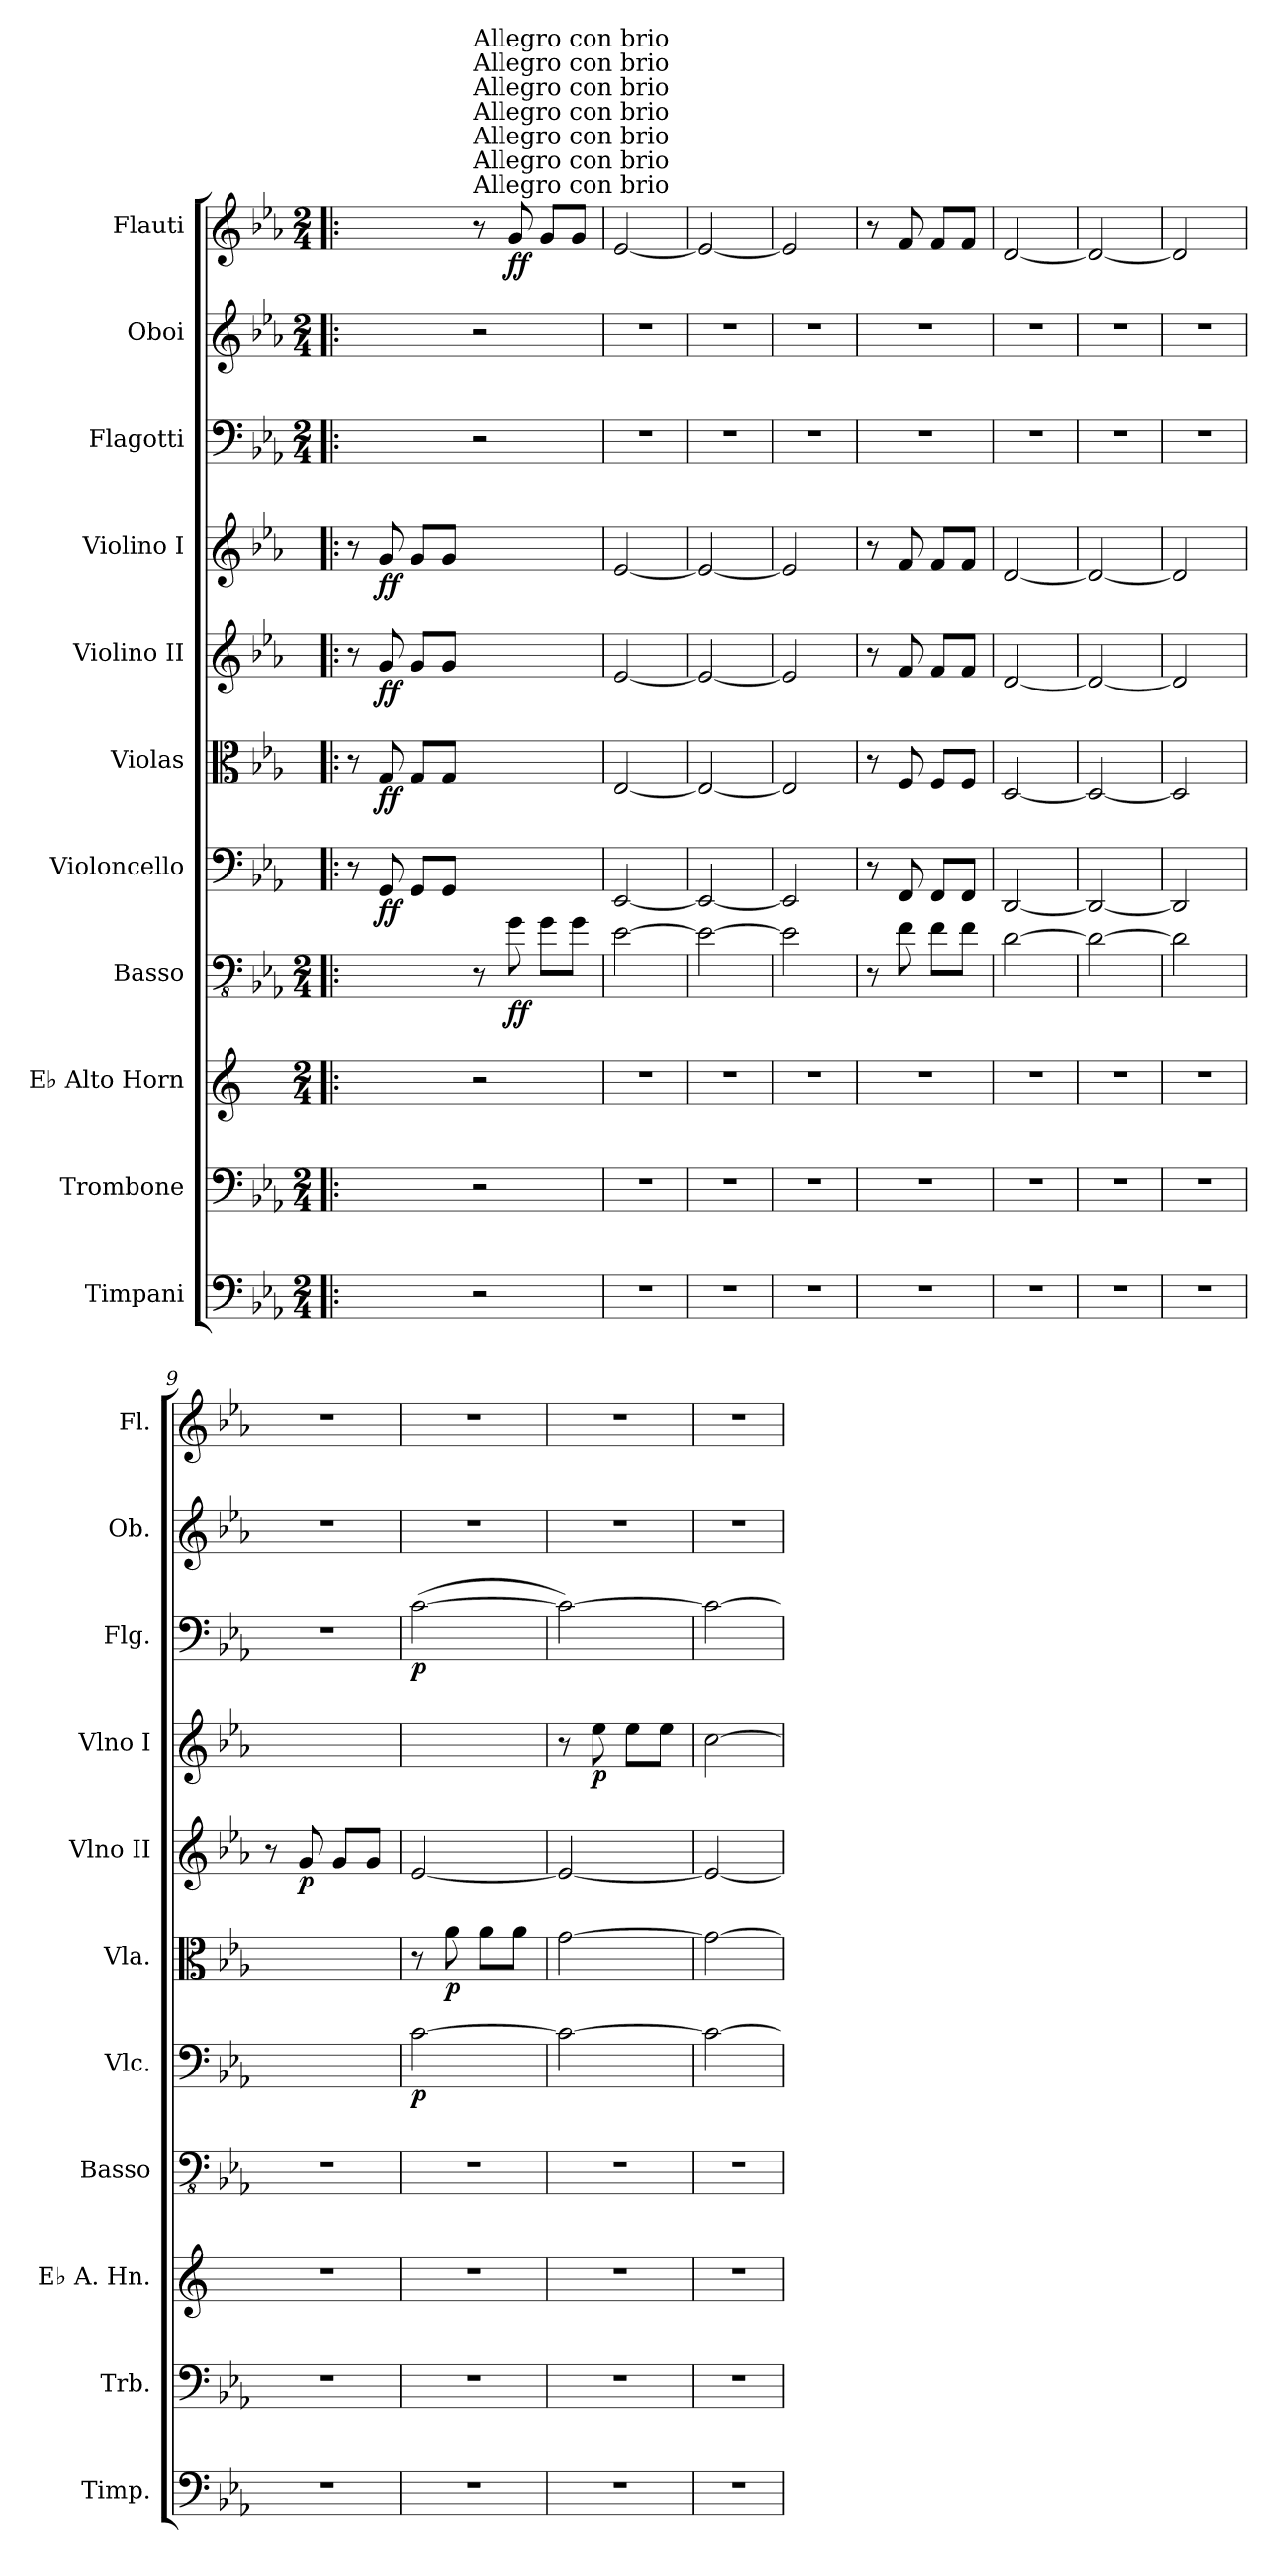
**kern	**kern	**kern	**kern	**dynam	**kern	**dynam	**kern	**dynam	**kern	**dynam	**kern	**dynam	**kern	**dynam	**kern	**kern	**dynam
*part11	*part10	*part9	*part8	*part8	*part7	*part7	*part6	*part6	*part5	*part5	*part4	*part4	*part3	*part3	*part2	*part1	*part1
*staff11	*staff10	*staff9	*staff8	*staff8	*staff7	*staff7	*staff6	*staff6	*staff5	*staff5	*staff4	*staff4	*staff3	*staff3	*staff2	*staff1	*staff1
*I"Timpani	*I"Trombone	*I"E♭ Alto Horn	*I"Basso	*	*I"Violoncello	*	*I"Violas	*	*I"Violino II	*	*I"Violino I	*	*I"Flagotti	*	*I"Oboi	*I"Flauti	*
*I'Timp.	*I'Trb.	*I'E♭ A. Hn.	*I'Basso	*	*I'Vlc.	*	*I'Vla.	*	*I'Vlno II	*	*I'Vlno I	*	*I'Flg.	*	*I'Ob.	*I'Fl.	*
*clefF4	*clefF4	*clefG2	*clefFv4	*	*clefF4	*	*clefC3	*	*clefG2	*	*clefG2	*	*clefF4	*	*clefG2	*clefG2	*
*	*	*ITrd5c9	*ITrd7c12	*	*	*	*	*	*	*	*	*	*	*	*	*	*
*k[b-e-a-]	*k[b-e-a-]	*k[b-e-a-]	*k[b-e-a-]	*	*k[b-e-a-]	*	*k[b-e-a-]	*	*k[b-e-a-]	*	*k[b-e-a-]	*	*k[b-e-a-]	*	*k[b-e-a-]	*k[b-e-a-]	*
*E-:	*E-:	*E-:	*E-:	*	*E-:	*	*E-:	*	*E-:	*	*E-:	*	*E-:	*	*E-:	*E-:	*
*M2/4	*M2/4	*M2/4	*M2/4	*	*	*	*	*	*	*	*	*	*M2/4	*	*M2/4	*M2/4	*
=1!|:	=1!|:	=1!|:	=1!|:	=1!|:	=1!|:	=1!|:	=1!|:	=1!|:	=1!|:	=1!|:	=1!|:	=1!|:	=1!|:	=1!|:	=1!|:	=1!|:	=1!|:
1920%949ryy	1920%949ryy	1920%949ryy	1920%949ryy	.	8r	.	8r	.	8r	.	8r	.	1920%949ryy	.	1920%949ryy	1920%949ryy	.
!	!	!	!	!	!	!LO:DY:b	!	!LO:DY:b	!	!LO:DY:b	!	!LO:DY:b	!	!	!	!	!
.	.	.	.	.	8GG/	ff	8G/	ff	8g/	ff	8g/	ff	.	.	.	.	.
.	.	.	.	.	8GG/L	.	8G/L	.	8g/L	.	8g/L	.	.	.	.	.	.
.	.	.	.	.	8GG/J	.	8G/J	.	8g/J	.	8g/J	.	.	.	.	.	.
!	!	!	!	!	!	!	!	!	!	!	!	!	!	!	!	!LO:TX:a:t=Allegro con brio	!
!	!	!	!	!	!	!	!	!	!	!	!	!	!	!	!	!LO:TX:a:t=Allegro con brio	!
!	!	!	!	!	!	!	!	!	!	!	!	!	!	!	!	!LO:TX:a:t=Allegro con brio	!
!	!	!	!	!	!	!	!	!	!	!	!	!	!	!	!	!LO:TX:a:t=Allegro con brio	!
!	!	!	!	!	!	!	!	!	!	!	!	!	!	!	!	!LO:TX:a:t=Allegro con brio	!
!	!	!	!	!	!	!	!	!	!	!	!	!	!	!	!	!LO:TX:a:t=Allegro con brio	!
!	!	!	!	!	!	!	!	!	!	!	!	!	!	!	!	!LO:TX:a:t=Allegro con brio	!
2r	2r	2r	8r	.	.	.	.	.	.	.	.	.	2r	.	2r	8r	.
.	.	.	.	.	1920%949ryy	.	1920%949ryy	.	1920%949ryy	.	1920%949ryy	.	.	.	.	.	.
!	!	!	!	!LO:DY:b	!	!	!	!	!	!	!	!	!	!	!	!	!LO:DY:b
.	.	.	8GG\	ff	.	.	.	.	.	.	.	.	.	.	.	8g/	ff
.	.	.	8GG\L	.	.	.	.	.	.	.	.	.	.	.	.	8g/L	.
.	.	.	8GG\J	.	.	.	.	.	.	.	.	.	.	.	.	8g/J	.
=2	=2	=2	=2	=2	=2	=2	=2	=2	=2	=2	=2	=2	=2	=2	=2	=2	=2
2r	2r	2r	[2EE-\	.	[2EE-/	.	[2E-/	.	[2e-/	.	[2e-/	.	2r	.	2r	[2e-/	.
=3	=3	=3	=3	=3	=3	=3	=3	=3	=3	=3	=3	=3	=3	=3	=3	=3	=3
2r	2r	2r	2EE-\_	.	2EE-/_	.	2E-/_	.	2e-/_	.	2e-/_	.	2r	.	2r	2e-/_	.
=4	=4	=4	=4	=4	=4	=4	=4	=4	=4	=4	=4	=4	=4	=4	=4	=4	=4
2r	2r	2r	2EE-\]	.	2EE-/]	.	2E-/]	.	2e-/]	.	2e-/]	.	2r	.	2r	2e-/]	.
=5	=5	=5	=5	=5	=5	=5	=5	=5	=5	=5	=5	=5	=5	=5	=5	=5	=5
2r	2r	2r	8r	.	8r	.	8r	.	8r	.	8r	.	2r	.	2r	8r	.
.	.	.	8FF\	.	8FF/	.	8F/	.	8f/	.	8f/	.	.	.	.	8f/	.
.	.	.	8FF\L	.	8FF/L	.	8F/L	.	8f/L	.	8f/L	.	.	.	.	8f/L	.
.	.	.	8FF\J	.	8FF/J	.	8F/J	.	8f/J	.	8f/J	.	.	.	.	8f/J	.
=6	=6	=6	=6	=6	=6	=6	=6	=6	=6	=6	=6	=6	=6	=6	=6	=6	=6
2r	2r	2r	[2DD\	.	[2DD/	.	[2D/	.	[2d/	.	[2d/	.	2r	.	2r	[2d/	.
=7	=7	=7	=7	=7	=7	=7	=7	=7	=7	=7	=7	=7	=7	=7	=7	=7	=7
2r	2r	2r	2DD\_	.	2DD/_	.	2D/_	.	2d/_	.	2d/_	.	2r	.	2r	2d/_	.
=8	=8	=8	=8	=8	=8	=8	=8	=8	=8	=8	=8	=8	=8	=8	=8	=8	=8
2r	2r	2r	2DD\]	.	2DD/]	.	2D/]	.	2d/]	.	2d/]	.	2r	.	2r	2d/]	.
=9	=9	=9	=9	=9	=9	=9	=9	=9	=9	=9	=9	=9	=9	=9	=9	=9	=9
2r	2r	2r	2r	.	2r	.	2r	.	8r	.	2r	.	2r	.	2r	2r	.
!	!	!	!	!	!	!	!	!	!	!LO:DY:b	!	!	!	!	!	!	!
.	.	.	.	.	.	.	.	.	8g/	p	.	.	.	.	.	.	.
.	.	.	.	.	.	.	.	.	8g/L	.	.	.	.	.	.	.	.
.	.	.	.	.	.	.	.	.	8g/J	.	.	.	.	.	.	.	.
=10	=10	=10	=10	=10	=10	=10	=10	=10	=10	=10	=10	=10	=10	=10	=10	=10	=10
!	!	!	!	!	!	!LO:DY:b	!	!	!	!	!	!	!	!LO:DY:b	!	!	!
2r	2r	2r	2r	.	[2c\	p	8r	.	[2e-/	.	2r	.	([2c\	p	2r	2r	.
!	!	!	!	!	!	!	!	!LO:DY:b	!	!	!	!	!	!	!	!	!
.	.	.	.	.	.	.	8a-\	p	.	.	.	.	.	.	.	.	.
.	.	.	.	.	.	.	8a-\L	.	.	.	.	.	.	.	.	.	.
.	.	.	.	.	.	.	8a-\J	.	.	.	.	.	.	.	.	.	.
!!LO:PB:g=z
=11	=11	=11	=11	=11	=11	=11	=11	=11	=11	=11	=11	=11	=11	=11	=11	=11	=11
2r	2r	2r	2r	.	2c\_	.	[2g\	.	2e-/_	.	8r	.	2c\_)	.	2r	2r	.
!	!	!	!	!	!	!	!	!	!	!	!	!LO:DY:b	!	!	!	!	!
.	.	.	.	.	.	.	.	.	.	.	8ee-\	p	.	.	.	.	.
.	.	.	.	.	.	.	.	.	.	.	8ee-\L	.	.	.	.	.	.
.	.	.	.	.	.	.	.	.	.	.	8ee-\J	.	.	.	.	.	.
=12	=12	=12	=12	=12	=12	=12	=12	=12	=12	=12	=12	=12	=12	=12	=12	=12	=12
2r	2r	2r	2r	.	2c\_	.	2g\_	.	2e-/_	.	[2cc\	.	2c\_	.	2r	2r	.
=	=	=	=	=	=	=	=	=	=	=	=	=	=	=	=	=	=
*-	*-	*-	*-	*-	*-	*-	*-	*-	*-	*-	*-	*-	*-	*-	*-	*-	*-
